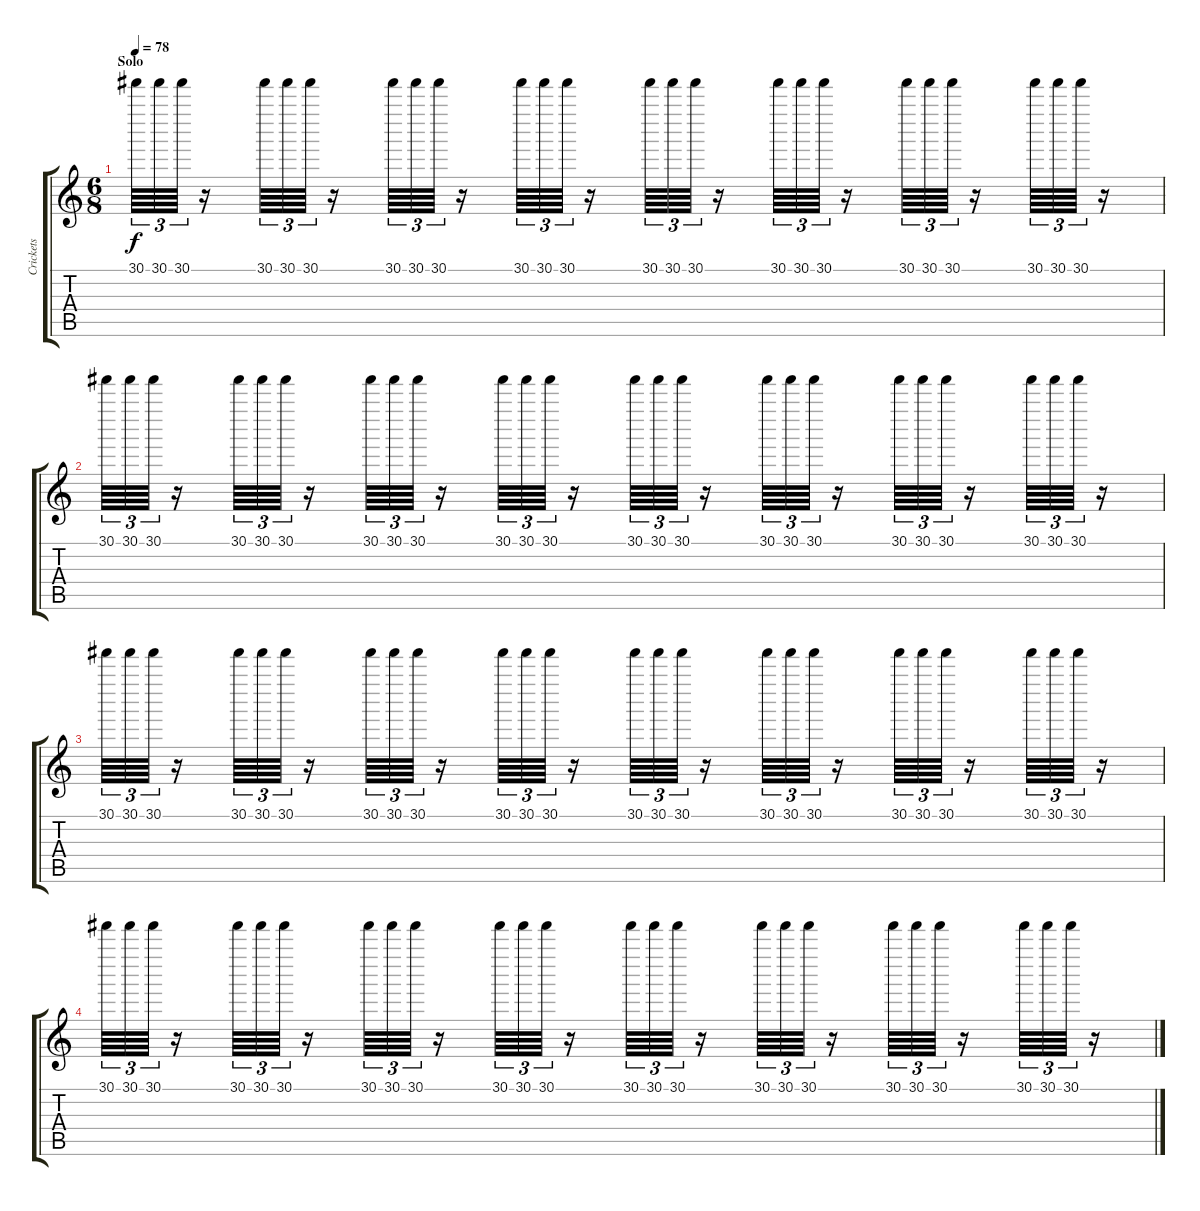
\track ("Crickets" "Crickets") {instrument pad5bowed}
\staff {score tabs}
\tuning (C6 B3 Gb3 D3 A2 E2) {hide}
\ts (6 8)
\section ("" "Solo")
\tempo 78
\clef g2
\ks c
30.1.64{tu (3 2) dy f} 30.1.64{tu (3 2)} 30.1.64{tu (3 2)} r.16 30.1.64{tu (3 2)} 30.1.64{tu (3 2)} 30.1.64{tu (3 2)} r.16 30.1.64{tu (3 2)} 30.1.64{tu (3 2)} 30.1.64{tu (3 2)} r.16 30.1.64{tu (3 2)} 30.1.64{tu (3 2)} 30.1.64{tu (3 2)} r.16 30.1.64{tu (3 2)} 30.1.64{tu (3 2)} 30.1.64{tu (3 2)} r.16 30.1.64{tu (3 2)} 30.1.64{tu (3 2)} 30.1.64{tu (3 2)} r.16 30.1.64{tu (3 2)} 30.1.64{tu (3 2)} 30.1.64{tu (3 2)} r.16 30.1.64{tu (3 2)} 30.1.64{tu (3 2)} 30.1.64{tu (3 2)} r.16 |
30.1.64{tu (3 2)} 30.1.64{tu (3 2)} 30.1.64{tu (3 2)} r.16 30.1.64{tu (3 2)} 30.1.64{tu (3 2)} 30.1.64{tu (3 2)} r.16 30.1.64{tu (3 2)} 30.1.64{tu (3 2)} 30.1.64{tu (3 2)} r.16 30.1.64{tu (3 2)} 30.1.64{tu (3 2)} 30.1.64{tu (3 2)} r.16 30.1.64{tu (3 2)} 30.1.64{tu (3 2)} 30.1.64{tu (3 2)} r.16 30.1.64{tu (3 2)} 30.1.64{tu (3 2)} 30.1.64{tu (3 2)} r.16 30.1.64{tu (3 2)} 30.1.64{tu (3 2)} 30.1.64{tu (3 2)} r.16 30.1.64{tu (3 2)} 30.1.64{tu (3 2)} 30.1.64{tu (3 2)} r.16 |
30.1.64{tu (3 2)} 30.1.64{tu (3 2)} 30.1.64{tu (3 2)} r.16 30.1.64{tu (3 2)} 30.1.64{tu (3 2)} 30.1.64{tu (3 2)} r.16 30.1.64{tu (3 2)} 30.1.64{tu (3 2)} 30.1.64{tu (3 2)} r.16 30.1.64{tu (3 2)} 30.1.64{tu (3 2)} 30.1.64{tu (3 2)} r.16 30.1.64{tu (3 2)} 30.1.64{tu (3 2)} 30.1.64{tu (3 2)} r.16 30.1.64{tu (3 2)} 30.1.64{tu (3 2)} 30.1.64{tu (3 2)} r.16 30.1.64{tu (3 2)} 30.1.64{tu (3 2)} 30.1.64{tu (3 2)} r.16 30.1.64{tu (3 2)} 30.1.64{tu (3 2)} 30.1.64{tu (3 2)} r.16 |
30.1.64{tu (3 2)} 30.1.64{tu (3 2)} 30.1.64{tu (3 2)} r.16 30.1.64{tu (3 2)} 30.1.64{tu (3 2)} 30.1.64{tu (3 2)} r.16 30.1.64{tu (3 2)} 30.1.64{tu (3 2)} 30.1.64{tu (3 2)} r.16 30.1.64{tu (3 2)} 30.1.64{tu (3 2)} 30.1.64{tu (3 2)} r.16 30.1.64{tu (3 2)} 30.1.64{tu (3 2)} 30.1.64{tu (3 2)} r.16 30.1.64{tu (3 2)} 30.1.64{tu (3 2)} 30.1.64{tu (3 2)} r.16 30.1.64{tu (3 2)} 30.1.64{tu (3 2)} 30.1.64{tu (3 2)} r.16 30.1.64{tu (3 2)} 30.1.64{tu (3 2)} 30.1.64{tu (3 2)} r.16
